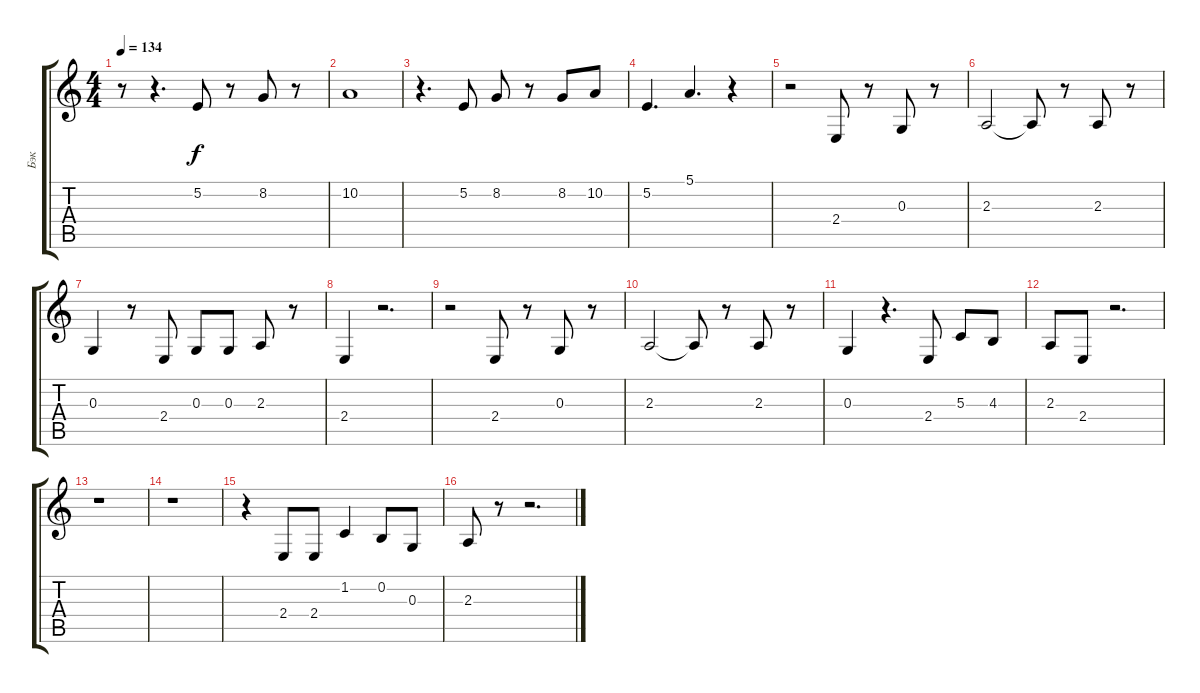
\track ("Бэк" "Бэк") {instrument altosax}
\staff {score tabs}
\tuning (E4 B3 G3 D3 A2 E2) {hide}
\ts (4 4)
\tempo 134
\clef g2
\ks c
r.8{dy f} r.4{d} 5.2.8 r.8 8.2.8 r.8 |
10.2.1 |
r.4{d} 5.2.8 8.2.8 r.8 8.2.8 10.2.8 |
5.2.4{d} 5.1.4{d} r.4 |
r.2 2.4.8 r.8 0.3.8 r.8 |
2.3.2 2.3{t}.8 r.8 2.3.8 r.8 |
0.3.4 r.8 2.4.8 0.3.8 0.3.8 2.3.8 r.8 |
2.4.4 r.2{d} |
r.2 2.4.8 r.8 0.3.8 r.8 |
2.3.2 2.3{t}.8 r.8 2.3.8 r.8 |
0.3.4 r.4{d} 2.4.8 5.3.8 4.3.8 |
2.3.8 2.4.8 r.2{d} |
r.1 |
r.1 |
r.4 2.4.8 2.4.8 1.2.4 0.2.8 0.3.8 |
2.3.8 r.8 r.2{d}
